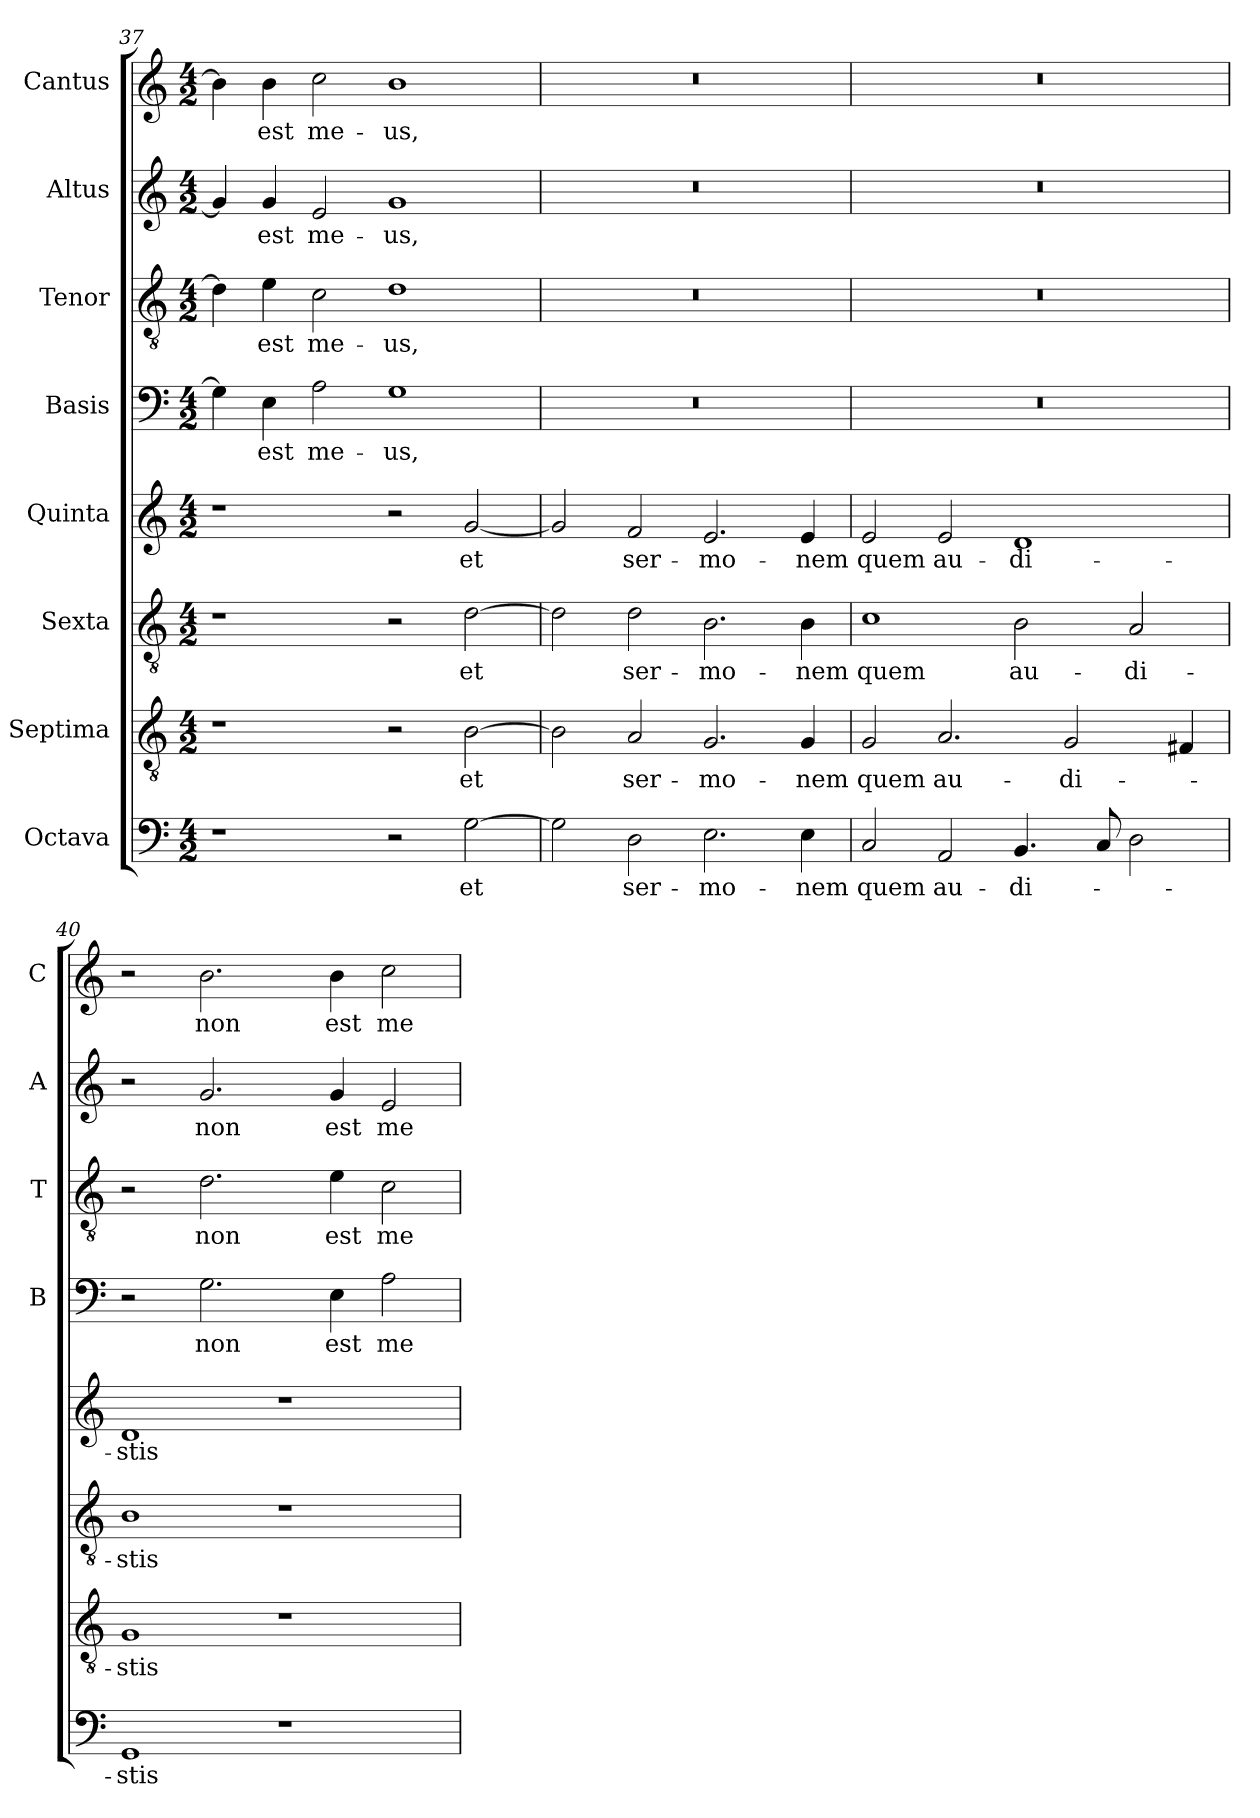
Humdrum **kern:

**kern	**text	**kern	**text	**kern	**text	**kern	**text	**kern	**text	**kern	**text	**kern	**text	**kern	**text
*part8	*part8	*part7	*part7	*part6	*part6	*part5	*part5	*part4	*part4	*part3	*part3	*part2	*part2	*part1	*part1
*staff8	*staff8	*staff7	*staff7	*staff6	*staff6	*staff5	*staff5	*staff4	*staff4	*staff3	*staff3	*staff2	*staff2	*staff1	*staff1
*I"Octava	*	*I"Septima	*	*I"Sexta	*	*I"Quinta	*	*I"Basis	*	*I"Tenor	*	*I"Altus	*	*I"Cantus	*
*	*	*	*	*	*	*	*	*I'B	*	*I'T	*	*I'A	*	*I'C	*
!!LO:LB:g=z
*clefF4	*	*clefGv2	*	*clefGv2	*	*clefG2	*	*clefF4	*	*clefGv2	*	*clefG2	*	*clefG2	*
*k[]	*	*k[]	*	*k[]	*	*k[]	*	*k[]	*	*k[]	*	*k[]	*	*k[]	*
*C:	*	*C:	*	*C:	*	*C:	*	*C:	*	*C:	*	*C:	*	*C:	*
*M4/2	*	*M4/2	*	*M4/2	*	*M4/2	*	*M4/2	*	*M4/2	*	*M4/2	*	*M4/2	*
=37	=37	=37	=37	=37	=37	=37	=37	=37	=37	=37	=37	=37	=37	=37	=37
1r	.	1r	.	1r	.	1r	.	4G\]	.	4d\]	.	4g/]	.	4b\]	.
!	!	!	!	!	!	!	!	!	!LO:LY:b	!	!LO:LY:b	!	!LO:LY:b	!	!LO:LY:b
.	.	.	.	.	.	.	.	4E\	est	4e\	est	4g/	est	4b\	est
!	!	!	!	!	!	!	!	!	!LO:LY:b	!	!LO:LY:b	!	!LO:LY:b	!	!LO:LY:b
.	.	.	.	.	.	.	.	2A\	me-	2c\	me-	2e/	me-	2cc\	me-
!	!	!	!	!	!	!	!	!	!LO:LY:b	!	!LO:LY:b	!	!LO:LY:b	!	!LO:LY:b
2r	.	2r	.	2r	.	2r	.	1G	-us,	1d	-us,	1g	-us,	1b	-us,
!	!LO:LY:b	!	!LO:LY:b	!	!LO:LY:b	!	!LO:LY:b	!	!	!	!	!	!	!	!
[2G\	et	[2B\	et	[2d\	et	[2g/	et	.	.	.	.	.	.	.	.
=38	=38	=38	=38	=38	=38	=38	=38	=38	=38	=38	=38	=38	=38	=38	=38
2G\]	.	2B\]	.	2d\]	.	2g/]	.	0r	.	0r	.	0r	.	0r	.
!	!LO:LY:b	!	!LO:LY:b	!	!LO:LY:b	!	!LO:LY:b	!	!	!	!	!	!	!	!
2D\	ser-	2A/	ser-	2d\	ser-	2f/	ser-	.	.	.	.	.	.	.	.
!	!LO:LY:b	!	!LO:LY:b	!	!LO:LY:b	!	!LO:LY:b	!	!	!	!	!	!	!	!
2.E\	-mo-	2.G/	-mo-	2.B\	-mo-	2.e/	-mo-	.	.	.	.	.	.	.	.
!	!LO:LY:b	!	!LO:LY:b	!	!LO:LY:b	!	!LO:LY:b	!	!	!	!	!	!	!	!
4E\	-nem	4G/	-nem	4B\	-nem	4e/	-nem	.	.	.	.	.	.	.	.
=39	=39	=39	=39	=39	=39	=39	=39	=39	=39	=39	=39	=39	=39	=39	=39
!	!LO:LY:b	!	!LO:LY:b	!	!LO:LY:b	!	!LO:LY:b	!	!	!	!	!	!	!	!
2C/	quem	2G/	quem	1c	quem	2e/	quem	0r	.	0r	.	0r	.	0r	.
!	!LO:LY:b	!	!LO:LY:b	!	!	!	!LO:LY:b	!	!	!	!	!	!	!	!
2AA/	au-	2.A/	au-	.	.	2e/	au-	.	.	.	.	.	.	.	.
!	!LO:LY:b	!	!	!	!LO:LY:b	!	!LO:LY:b	!	!	!	!	!	!	!	!
4.BB/	-di-	.	.	2B\	au-	1d	-di-	.	.	.	.	.	.	.	.
!	!	!	!LO:LY:b	!	!	!	!	!	!	!	!	!	!	!	!
.	.	2G/	-di-	.	.	.	.	.	.	.	.	.	.	.	.
8C/	.	.	.	.	.	.	.	.	.	.	.	.	.	.	.
!	!	!	!	!	!LO:LY:b	!	!	!	!	!	!	!	!	!	!
2D\	.	.	.	2A/	-di-	.	.	.	.	.	.	.	.	.	.
.	.	4F#X/	.	.	.	.	.	.	.	.	.	.	.	.	.
=40	=40	=40	=40	=40	=40	=40	=40	=40	=40	=40	=40	=40	=40	=40	=40
!	!LO:LY:b	!	!LO:LY:b	!	!LO:LY:b	!	!LO:LY:b	!	!	!	!	!	!	!	!
1GG	-stis	1G	-stis	1B	-stis	1d	-stis	2r	.	2r	.	2r	.	2r	.
!	!	!	!	!	!	!	!	!	!LO:LY:b	!	!LO:LY:b	!	!LO:LY:b	!	!LO:LY:b
.	.	.	.	.	.	.	.	2.G\	non	2.d\	non	2.g/	non	2.b\	non
1r	.	1r	.	1r	.	1r	.	.	.	.	.	.	.	.	.
!	!	!	!	!	!	!	!	!	!LO:LY:b	!	!LO:LY:b	!	!LO:LY:b	!	!LO:LY:b
.	.	.	.	.	.	.	.	4E\	est	4e\	est	4g/	est	4b\	est
!	!	!	!	!	!	!	!	!	!LO:LY:b	!	!LO:LY:b	!	!LO:LY:b	!	!LO:LY:b
.	.	.	.	.	.	.	.	2A\	me-	2c\	me-	2e/	me-	2cc\	me-
=	=	=	=	=	=	=	=	=	=	=	=	=	=	=	=
*-	*-	*-	*-	*-	*-	*-	*-	*-	*-	*-	*-	*-	*-	*-	*-
